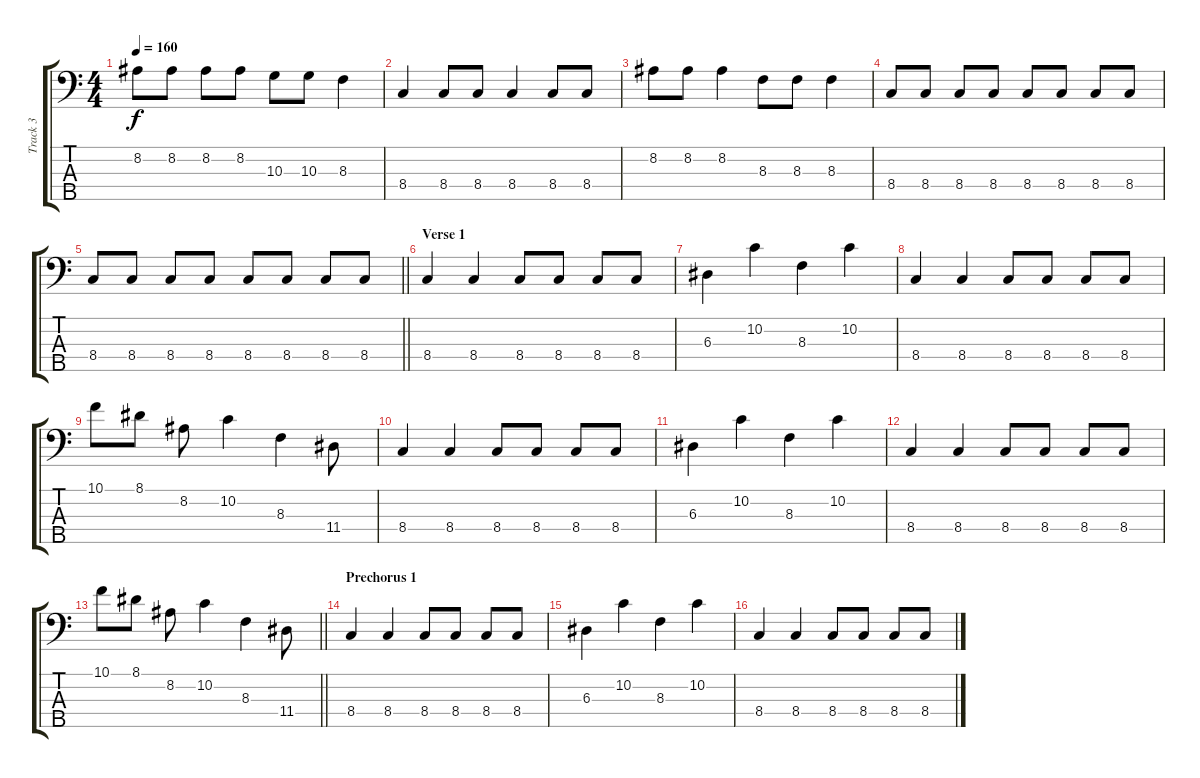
\track ("Track 3" "Track 3") {instrument electricbasspick}
\staff {score tabs}
\tuning (G2 D2 A1 E1 B0) {hide}
\ts (4 4)
\tempo 160
\clef f4
\ks c
8.2.8{dy f} 8.2.8 8.2.8 8.2.8 10.3.8 10.3.8 8.3.4 |
8.4.4 8.4.8 8.4.8 8.4.4 8.4.8 8.4.8 |
8.2.8 8.2.8 8.2.4 8.3.8 8.3.8 8.3.4 |
8.4.8 8.4.8 8.4.8 8.4.8 8.4.8 8.4.8 8.4.8 8.4.8 |
\barLineRight lightlight
8.4.8 8.4.8 8.4.8 8.4.8 8.4.8 8.4.8 8.4.8 8.4.8 |
\section ("" "Verse 1")
8.4.4 8.4.4 8.4.8 8.4.8 8.4.8 8.4.8 |
6.3.4 10.2.4 8.3.4 10.2.4 |
8.4.4 8.4.4 8.4.8 8.4.8 8.4.8 8.4.8 |
10.1.8 8.1.8 8.2.8 10.2.4 8.3.4 11.4.8 |
8.4.4 8.4.4 8.4.8 8.4.8 8.4.8 8.4.8 |
6.3.4 10.2.4 8.3.4 10.2.4 |
8.4.4 8.4.4 8.4.8 8.4.8 8.4.8 8.4.8 |
\barLineRight lightlight
10.1.8 8.1.8 8.2.8 10.2.4 8.3.4 11.4.8 |
\section ("" "Prechorus 1")
8.4.4 8.4.4 8.4.8 8.4.8 8.4.8 8.4.8 |
6.3.4 10.2.4 8.3.4 10.2.4 |
8.4.4 8.4.4 8.4.8 8.4.8 8.4.8 8.4.8
